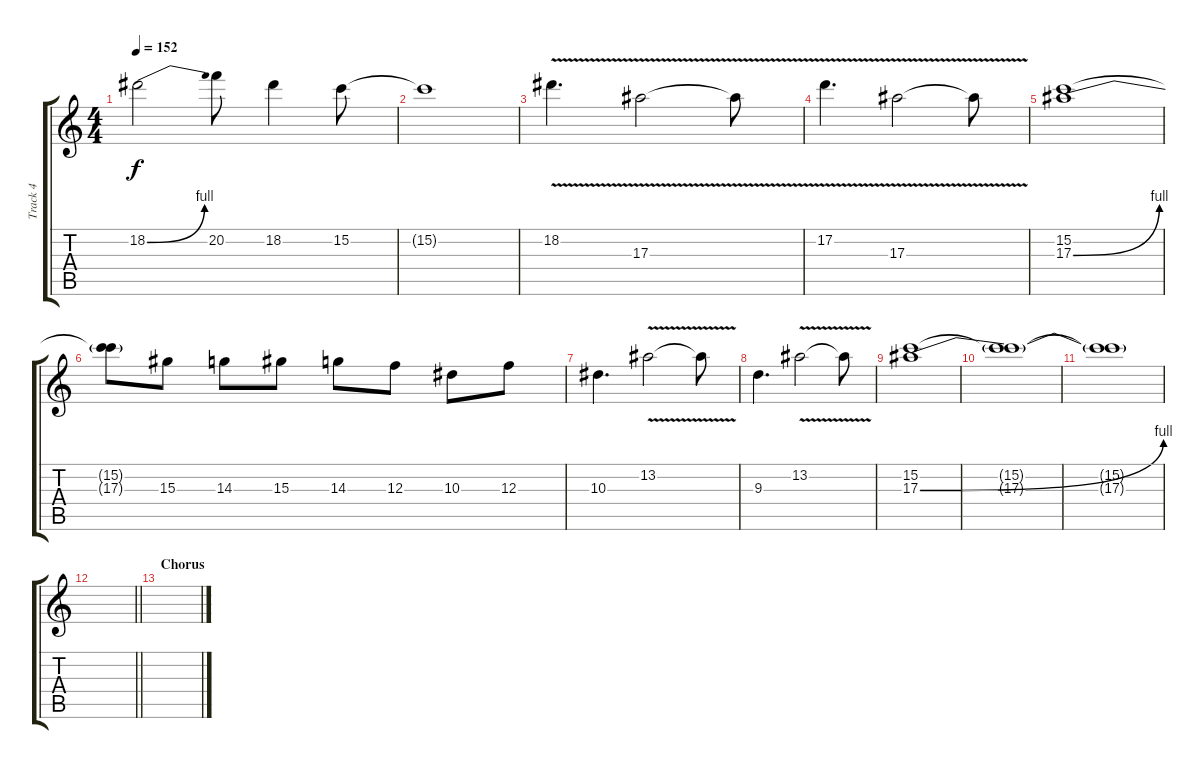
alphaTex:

\track ("Track 4" "Track 4") {instrument distortionguitar}
\staff {score tabs}
\tuning (D4 A3 F3 C3 G2 C2) {hide}
\ts (4 4)
\tempo 152
\clef g2
\ks c
18.2{be (bend 0 0 60 4)}.2{dy f} 20.2.8 18.2.4 15.2.8 |
15.2{t}.1 |
18.2{v}.4{d} 17.3{v}.2 17.3{t}.8 |
17.2{v}.4{d} 17.3{v}.2 17.3{t}.8 |
(15.2 17.3{be (bend 0 0 60 4)}).1 |
(15.2{t} 17.3{t}).8 15.3.8 14.3.8 15.3.8 14.3.8 12.3.8 10.3.8 12.3.8 |
10.3.4{d} 13.2{v}.2 13.2{t}.8 |
9.3.4{d} 13.2{v}.2 13.2{t}.8 |
(15.2 17.3{be (bend 0 0 60 4)}).1 |
(15.2{t} 17.3{t}).1 |
(15.2{t} 17.3{t}).1 |
\barLineRight lightlight
|
\section ("" "Chorus")
